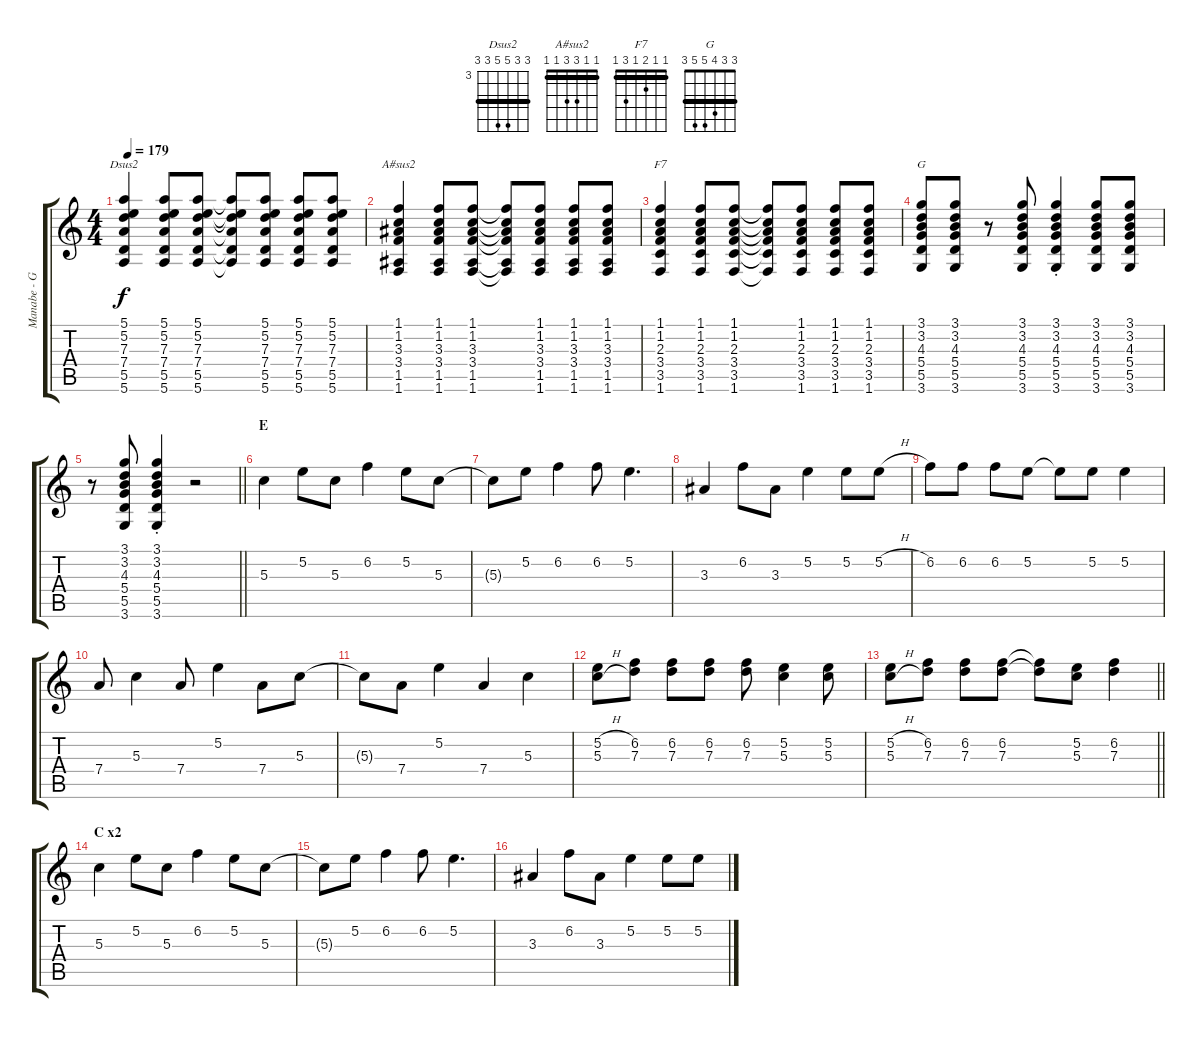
\track ("Manabe - Guit. II" "Manabe - G") {instrument distortionguitar}
\staff {score tabs}
\tuning (E4 B3 G3 D3 A2 E2) {hide}
\chord ("Dsus2" 5 5 7 7 5 5) {firstfret 3 barre 5}
\chord ("A#sus2" 1 1 3 3 1 1) {barre 1}
\chord ("F7" 1 1 2 1 3 1) {barre 1}
\chord ("G" 3 3 4 5 5 3) {barre 3}
\ts (4 4)
\tempo 179
\clef g2
\ks c
(5.1 5.2 7.3 7.4 5.5 5.6).4{ch "Dsus2" dy f} (5.1 5.2 7.3 7.4 5.5 5.6).8 (5.1 5.2 7.3 7.4 5.5 5.6).8 (5.1{t} 5.2{t} 7.3{t} 7.4{t} 5.5{t} 5.6{t}).8 (5.1 5.2 7.3 7.4 5.5 5.6).8 (5.1 5.2 7.3 7.4 5.5 5.6).8 (5.1 5.2 7.3 7.4 5.5 5.6).8 |
(1.1 1.2 3.3 3.4 1.5 1.6).4{ch "A#sus2"} (1.1 1.2 3.3 3.4 1.5 1.6).8 (1.1 1.2 3.3 3.4 1.5 1.6).8 (1.1{t} 1.2{t} 3.3{t} 3.4{t} 1.5{t} 1.6{t}).8 (1.1 1.2 3.3 3.4 1.5 1.6).8 (1.1 1.2 3.3 3.4 1.5 1.6).8 (1.1 1.2 3.3 3.4 1.5 1.6).8 |
(1.1 1.2 2.3 3.4 3.5 1.6).4{ch "F7"} (1.1 1.2 2.3 3.4 3.5 1.6).8 (1.1 1.2 2.3 3.4 3.5 1.6).8 (1.1{t} 1.2{t} 2.3{t} 3.4{t} 3.5{t} 1.6{t}).8 (1.1 1.2 2.3 3.4 3.5 1.6).8 (1.1 1.2 2.3 3.4 3.5 1.6).8 (1.1 1.2 2.3 3.4 3.5 1.6).8 |
(3.1 3.2 4.3 5.4 5.5 3.6).8{ch "G"} (3.1 3.2 4.3 5.4 5.5 3.6).8 r.8 (3.1 3.2 4.3 5.4 5.5 3.6).8 (3.1{st} 3.2{st} 4.3{st} 5.4{st} 5.5{st} 3.6{st}).4 (3.1 3.2 4.3 5.4 5.5 3.6).8 (3.1 3.2 4.3 5.4 5.5 3.6).8 |
\barLineRight lightlight
r.8 (3.1 3.2 4.3 5.4 5.5 3.6).8 (3.1{st} 3.2{st} 4.3{st} 5.4{st} 5.5{st} 3.6{st}).4 r.2 |
\section ("" "E")
5.3.4 5.2.8 5.3.8 6.2.4 5.2.8 5.3.8 |
5.3{t}.8 5.2.8 6.2.4 6.2.8 5.2.4{d} |
3.3.4 6.2.8 3.3.8 5.2.4 5.2.8 5.2{h}.8 |
6.2.8 6.2.8 6.2.8 5.2.8 5.2{t}.8 5.2.8 5.2.4 |
7.4.8 5.3.4 7.4.8 5.2.4 7.4.8 5.3.8 |
5.3{t}.8 7.4.8 5.2.4 7.4.4 5.3.4 |
(5.2{h} 5.3{h}).8 (6.2 7.3).8 (6.2 7.3).8 (6.2 7.3).8 (6.2 7.3).8 (5.2 5.3).4 (5.2 5.3).8 |
\barLineRight lightlight
(5.2{h} 5.3{h}).8 (6.2 7.3).8 (6.2 7.3).8 (6.2 7.3).8 (6.2{t} 7.3{t}).8 (5.2 5.3).8 (6.2 7.3).4 |
\section ("" "C x2")
5.3.4 5.2.8 5.3.8 6.2.4 5.2.8 5.3.8 |
5.3{t}.8 5.2.8 6.2.4 6.2.8 5.2.4{d} |
3.3.4 6.2.8 3.3.8 5.2.4 5.2.8 5.2{h}.8
